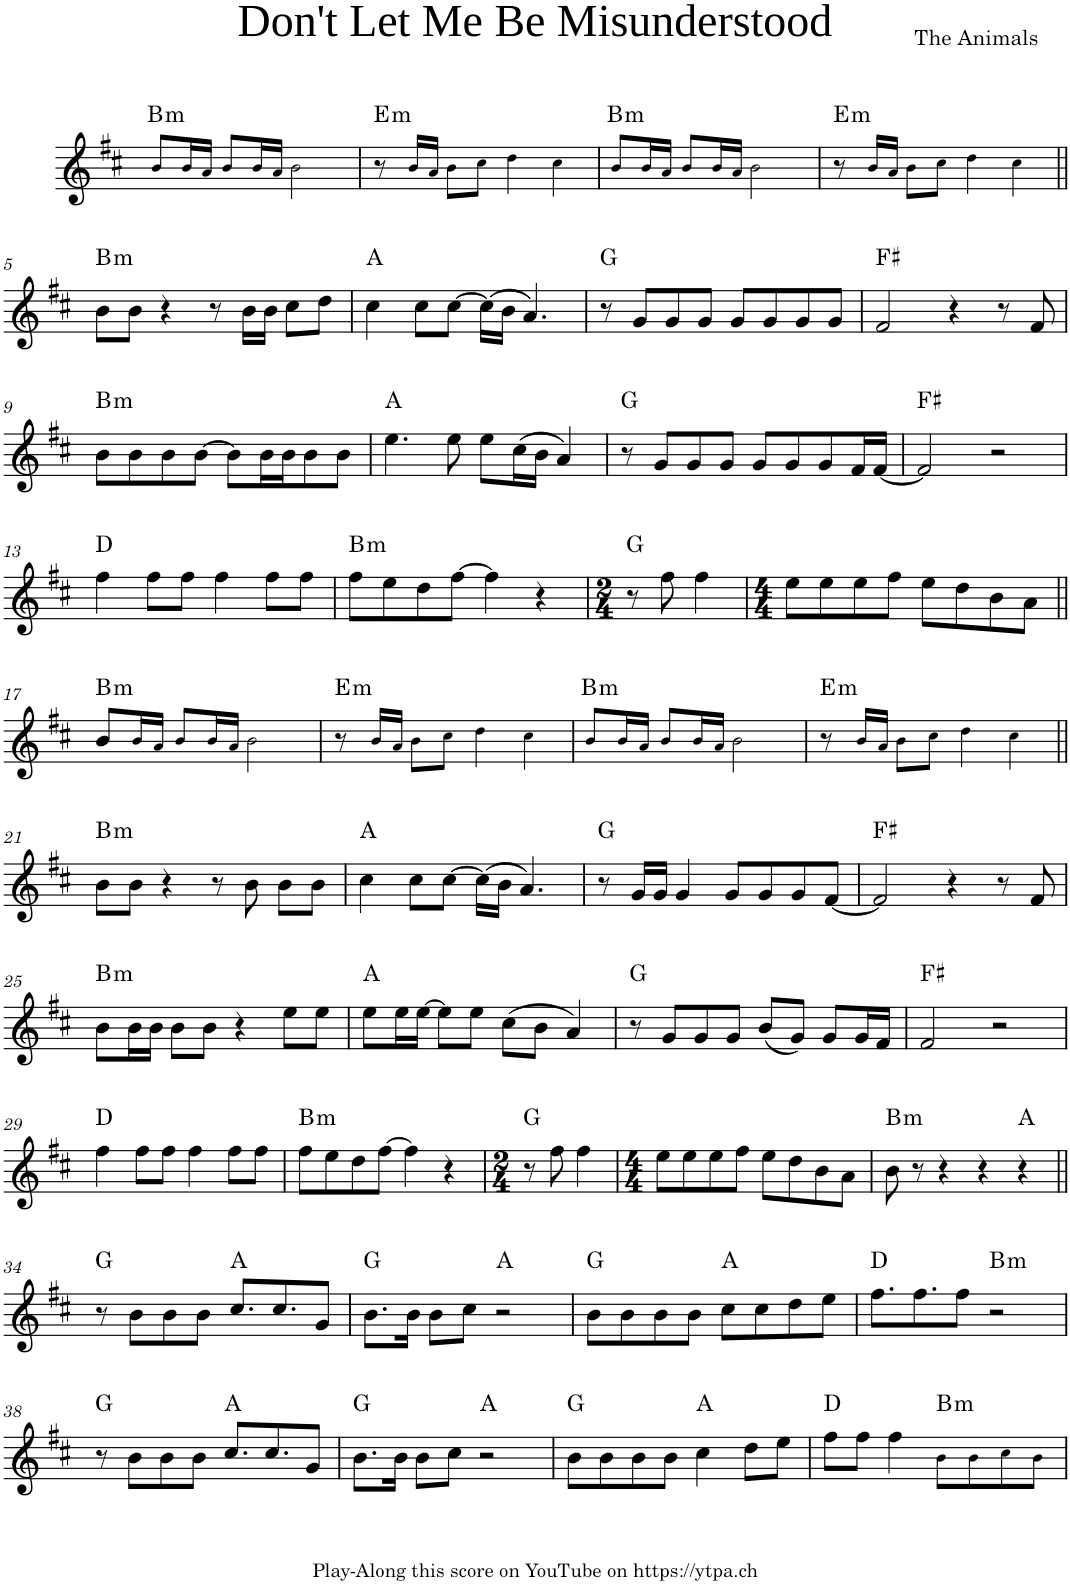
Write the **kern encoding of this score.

**kern	**harte
*part1	*part1
*staff1	*
*I"Piano	*
*I'Pno.	*
*clefG2	*
*k[f#c#]	*
=1	=1
!	!LO:H:kt=m
8b!/L	B:min
16b!/L	.
16a!/JJ	.
8b!/L	.
16b!/L	.
16a!/JJ	.
2b!\	.
=2	=2
!	!LO:H:kt=m
8r	E:min
16b!/LL	.
16a!/JJ	.
8b!\L	.
8cc#!\J	.
4dd!\	.
4cc#!\	.
=3	=3
!	!LO:H:kt=m
8b!/L	B:min
16b!/L	.
16a!/JJ	.
8b!/L	.
16b!/L	.
16a!/JJ	.
2b!\	.
=4	=4
!	!LO:H:kt=m
8r	E:min
16b!/LL	.
16a!/JJ	.
8b!\L	.
8cc#!\J	.
4dd!\	.
4cc#!\	.
!!LO:LB:g=z
=5||	=5||
!	!LO:H:kt=m
8b\L	B:min
8b\J	.
4r	.
8r	.
16b\LL	.
16b\JJ	.
8cc#\L	.
8dd\J	.
=6	=6
!	!LO:H:kt=N.C.
4cc#\	N
8cc#\L	.
[8cc#\J	.
(16cc#\LL]	.
16b\JJ	.
4.a/)	.
=7	=7
!	!LO:H:kt=N.C.
8r	N
8g/L	.
8g/	.
8g/J	.
8g/L	.
8g/	.
8g/	.
8g/J	.
=8	=8
!	!LO:H:kt=N.C.
2f#/	N
4r	.
8r	.
8f#/	.
!!LO:LB:g=z
=9	=9
!	!LO:H:kt=m
8b\L	B:min
8b\	.
8b\	.
[8b\J	.
8b\L]	.
16b\L	.
16b\J	.
8b\	.
8b\J	.
=10	=10
!	!LO:H:kt=N.C.
4.ee\	N
8ee\	.
8ee\L	.
(16cc#\L	.
16b\JJ	.
4a/)	.
=11	=11
!	!LO:H:kt=N.C.
8r	N
8g/L	.
8g/	.
8g/J	.
8g/L	.
8g/	.
8g/	.
16f#/L	.
[16f#/JJ	.
=12	=12
!	!LO:H:kt=N.C.
2f#/]	N
2r	.
!!LO:LB:g=z
=13	=13
!	!LO:H:kt=N.C.
4ff#\	N
8ff#\L	.
8ff#\J	.
4ff#\	.
8ff#\L	.
8ff#\J	.
=14	=14
!	!LO:H:kt=m
8ff#\L	B:min
8ee\	.
8dd\	.
[8ff#\J	.
4ff#\]	.
4r	.
=15	=15
*M2/4	*
!	!LO:H:kt=N.C.
8r	N
8ff#\	.
4ff#\	.
=16	=16
*M4/4	*
8ee\L	.
8ee\	.
8ee\	.
8ff#\J	.
8ee\L	.
8dd\	.
8b\	.
8a\J	.
!!LO:LB:g=z
=17||	=17||
!	!LO:H:kt=m
8b/L	B:min
16b!/L	.
16a!/JJ	.
8b!/L	.
16b!/L	.
16a!/JJ	.
2b!\	.
=18	=18
!	!LO:H:kt=m
8r	E:min
16b!/LL	.
16a!/JJ	.
8b!\L	.
8cc#!\J	.
4dd!\	.
4cc#!\	.
=19	=19
!	!LO:H:kt=m
8b!/L	B:min
16b!/L	.
16a!/JJ	.
8b!/L	.
16b!/L	.
16a!/JJ	.
2b!\	.
=20	=20
!	!LO:H:kt=m
8r	E:min
16b!/LL	.
16a!/JJ	.
8b!\L	.
8cc#!\J	.
4dd!\	.
4cc#!\	.
!!LO:LB:g=z
=21||	=21||
!	!LO:H:kt=m
8b\L	B:min
8b\J	.
4r	.
8r	.
8b\	.
8b\L	.
8b\J	.
=22	=22
!	!LO:H:kt=N.C.
4cc#\	N
8cc#\L	.
[8cc#\J	.
(16cc#\LL]	.
16b\JJ	.
4.a/)	.
=23	=23
!	!LO:H:kt=N.C.
8r	N
16g/LL	.
16g/JJ	.
4g/	.
8g/L	.
8g/	.
8g/	.
[8f#/J	.
=24	=24
!	!LO:H:kt=N.C.
2f#/]	N
4r	.
8r	.
8f#/	.
!!LO:LB:g=z
=25	=25
!	!LO:H:kt=m
8b\L	B:min
16b\L	.
16b\JJ	.
8b\L	.
8b\J	.
4r	.
8ee\L	.
8ee\J	.
=26	=26
!	!LO:H:kt=N.C.
8ee\L	N
16ee\L	.
[16ee\JJ	.
8ee\L]	.
8ee\J	.
(8cc#\L	.
8b\J	.
4a/)	.
=27	=27
!	!LO:H:kt=N.C.
8r	N
8g/L	.
8g/	.
8g/J	.
(8b/L	.
8g/J)	.
8g/L	.
16g/L	.
16f#/JJ	.
=28	=28
!	!LO:H:kt=N.C.
2f#/	N
2r	.
!!LO:LB:g=z
=29	=29
!	!LO:H:kt=N.C.
4ff#\	N
8ff#\L	.
8ff#\J	.
4ff#\	.
8ff#\L	.
8ff#\J	.
=30	=30
!	!LO:H:kt=m
8ff#\L	B:min
8ee\	.
8dd\	.
[8ff#\J	.
4ff#\]	.
4r	.
=31	=31
*M2/4	*
!	!LO:H:kt=N.C.
8r	N
8ff#\	.
4ff#\	.
=32	=32
*M4/4	*
8ee\L	.
8ee\	.
8ee\	.
8ff#\J	.
8ee\L	.
8dd\	.
8b\	.
8a\J	.
=33	=33
!	!LO:H:kt=m
8b\	B:min
8r	.
4r	.
4r	.
4r	A:maj
!!LO:LB:g=z
=34||	=34||
8r	G:maj
8b\L	.
8b\	.
8b\J	.
8.cc#/L	A:maj
8.cc#/	.
8g/J	.
=35	=35
8.b\L	G:maj
16b\Jk	.
8b\L	.
8cc#\J	.
2r	A:maj
=36	=36
8b\L	G:maj
8b\	.
8b\	.
8b\J	.
8cc#\L	A:maj
8cc#\	.
8dd\	.
8ee\J	.
=37	=37
8.ff#\L	D:maj
8.ff#\	.
8ff#\J	.
!	!LO:H:kt=m
2r	B:min
!!LO:LB:g=z
=38	=38
8r	G:maj
8b\L	.
8b\	.
8b\J	.
8.cc#/L	A:maj
8.cc#/	.
8g/J	.
=39	=39
8.b\L	G:maj
16b\Jk	.
8b\L	.
8cc#\J	.
2r	A:maj
=40	=40
8b\L	G:maj
8b\	.
8b\	.
8b\J	.
4cc#\	A:maj
8dd\L	.
8ee\J	.
=41	=41
8ff#\L	D:maj
8ff#\J	.
4ff#\	.
!	!LO:H:kt=m
8b!\L	B:min
8b!\	.
8cc#!\	.
8b!\J	.
=	=
*-	*-
